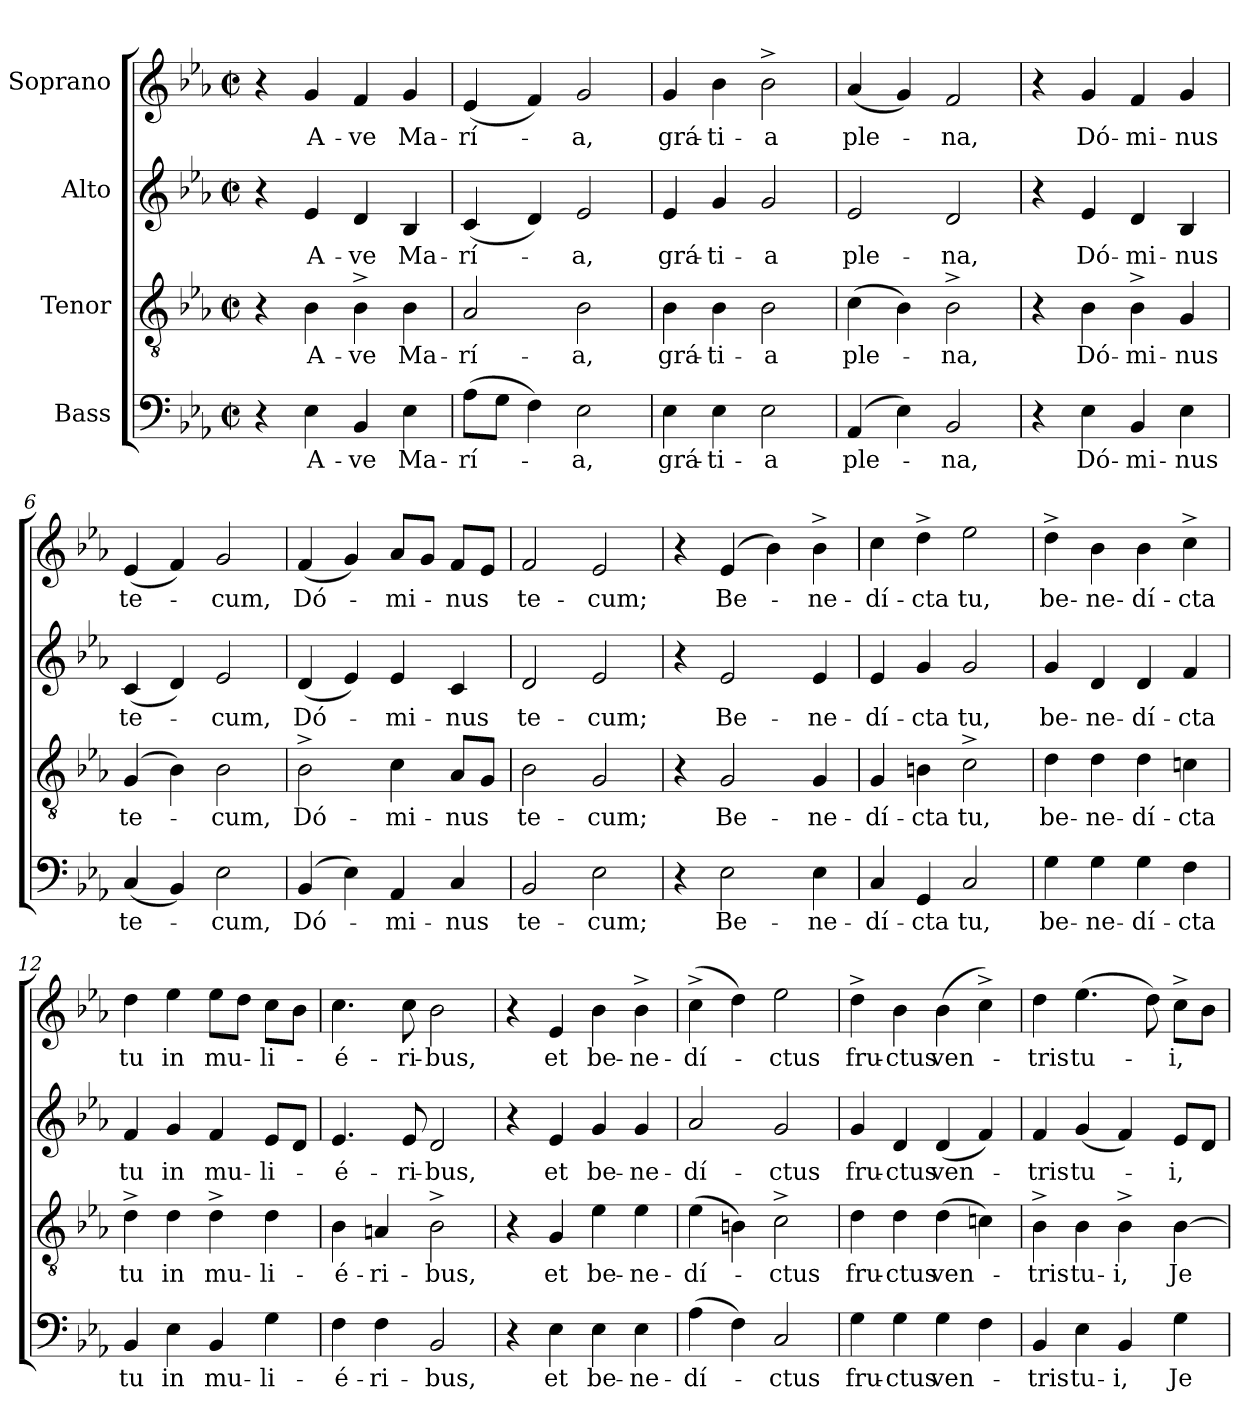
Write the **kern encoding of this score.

**kern	**text	**kern	**text	**kern	**text	**kern	**text
*part4	*part4	*part3	*part3	*part2	*part2	*part1	*part1
*staff4	*staff4	*staff3	*staff3	*staff2	*staff2	*staff1	*staff1
*I"Bass	*	*I"Tenor	*	*I"Alto	*	*I"Soprano	*
*clefF4	*	*clefGv2	*	*clefG2	*	*clefG2	*
*k[b-e-a-]	*	*k[b-e-a-]	*	*k[b-e-a-]	*	*k[b-e-a-]	*
*E-:	*	*E-:	*	*E-:	*	*E-:	*
*M2/2	*	*M2/2	*	*M2/2	*	*M2/2	*
*met(c|)	*	*met(c|)	*	*met(c|)	*	*met(c|)	*
=1	=1	=1	=1	=1	=1	=1	=1
4r	.	4r	.	4r	.	4r	.
!	!LO:LY:b	!	!LO:LY:b	!	!LO:LY:b	!	!LO:LY:b
4E-\	A-	4B-\	A-	4e-/	A-	4g/	A-
!	!LO:LY:b	!	!LO:LY:b	!	!LO:LY:b	!	!LO:LY:b
4BB-/	-ve	4B-^>\	-ve	4d/	-ve	4f/	-ve
!	!LO:LY:b	!	!LO:LY:b	!	!LO:LY:b	!	!LO:LY:b
4E-\	Ma-	4B-\	Ma-	4B-/	Ma-	4g/	Ma-
=2	=2	=2	=2	=2	=2	=2	=2
!	!LO:LY:b	!	!LO:LY:b	!	!LO:LY:b	!	!LO:LY:b
(>8A-\L	-rí-	2A-/	-rí-	(<4c/	-rí-	(<4e-/	-rí-
8G\J	.	.	.	.	.	.	.
4F\)	.	.	.	4d/)	.	4f/)	.
!	!LO:LY:b	!	!LO:LY:b	!	!LO:LY:b	!	!LO:LY:b
2E-\	-a,	2B-\	-a,	2e-/	-a,	2g/	-a,
=3	=3	=3	=3	=3	=3	=3	=3
!	!LO:LY:b	!	!LO:LY:b	!	!LO:LY:b	!	!LO:LY:b
4E-\	grá-	4B-\	grá-	4e-/	grá-	4g/	grá-
!	!LO:LY:b:rj	!	!LO:LY:b:rj	!	!LO:LY:b:rj	!	!LO:LY:b:rj
4E-\	-ti-	4B-\	-ti-	4g/	-ti-	4b-\	-ti-
!	!LO:LY:b	!	!LO:LY:b	!	!LO:LY:b	!	!LO:LY:b
2E-\	-a	2B-\	-a	2g/	-a	2b-^>\	-a
=4	=4	=4	=4	=4	=4	=4	=4
!	!LO:LY:b	!	!LO:LY:b	!	!LO:LY:b	!	!LO:LY:b
(4AA-/	ple-	(>4c\	ple-	2e-/	ple-	(<4a-/	ple-
4E-\)	.	4B-\)	.	.	.	4g/)	.
!	!LO:LY:b	!	!LO:LY:b	!	!LO:LY:b	!	!LO:LY:b
2BB-/	-na,	2B-^>\	-na,	2d/	-na,	2f/	-na,
!!LO:LB:g=z
=5	=5	=5	=5	=5	=5	=5	=5
4r	.	4r	.	4r	.	4r	.
!	!LO:LY:b	!	!LO:LY:b	!	!LO:LY:b	!	!LO:LY:b
4E-\	Dó-	4B-\	Dó-	4e-/	Dó-	4g/	Dó-
!	!LO:LY:b	!	!LO:LY:b	!	!LO:LY:b	!	!LO:LY:b
4BB-/	-mi-	4B-^>\	-mi-	4d/	-mi-	4f/	-mi-
!	!LO:LY:b	!	!LO:LY:b	!	!LO:LY:b	!	!LO:LY:b
4E-\	-nus	4G/	-nus	4B-/	-nus	4g/	-nus
=6	=6	=6	=6	=6	=6	=6	=6
!	!LO:LY:b	!	!LO:LY:b	!	!LO:LY:b	!	!LO:LY:b
(<4C/	te-	(4G/	te-	(<4c/	te-	(<4e-/	te-
4BB-/)	.	4B-\)	.	4d/)	.	4f/)	.
!	!LO:LY:b	!	!LO:LY:b	!	!LO:LY:b	!	!LO:LY:b
2E-\	-cum,	2B-\	-cum,	2e-/	-cum,	2g/	-cum,
=7	=7	=7	=7	=7	=7	=7	=7
!	!LO:LY:b	!	!LO:LY:b	!	!LO:LY:b	!	!LO:LY:b
(4BB-/	Dó-	2B-^>\	Dó-	(<4d/	Dó-	(<4f/	Dó-
4E-\)	.	.	.	4e-/)	.	4g/)	.
!	!LO:LY:b	!	!LO:LY:b	!	!LO:LY:b	!	!LO:LY:b
4AA-/	-mi-	4c\	-mi-	4e-/	-mi-	8a-/L	-mi-
.	.	.	.	.	.	8g/J	.
!	!LO:LY:b	!	!LO:LY:b	!	!LO:LY:b	!	!LO:LY:b
4C/	-nus	8A-/L	-nus	4c/	-nus	8f/L	-nus
.	.	8G/J	.	.	.	8e-/J	.
=8	=8	=8	=8	=8	=8	=8	=8
!	!LO:LY:b	!	!LO:LY:b	!	!LO:LY:b	!	!LO:LY:b
2BB-/	te-	2B-\	te-	2d/	te-	2f/	te-
!	!LO:LY:b	!	!LO:LY:b	!	!LO:LY:b	!	!LO:LY:b
2E-\	-cum;	2G/	-cum;	2e-/	-cum;	2e-/	-cum;
!!LO:PB:g=z
=9	=9	=9	=9	=9	=9	=9	=9
4r	.	4r	.	4r	.	4r	.
!	!LO:LY:b	!	!LO:LY:b	!	!LO:LY:b	!	!LO:LY:b
2E-\	Be-	2G/	Be-	2e-/	Be-	(4e-/	Be-
.	.	.	.	.	.	4b-\)	.
!	!LO:LY:b	!	!LO:LY:b	!	!LO:LY:b	!	!LO:LY:b
4E-\	-ne-	4G/	-ne-	4e-/	-ne-	4b-^>\	-ne-
=10	=10	=10	=10	=10	=10	=10	=10
!	!LO:LY:b	!	!LO:LY:b	!	!LO:LY:b	!	!LO:LY:b
4C/	-dí-	4G/	-dí-	4e-/	-dí-	4cc\	-dí-
!	!LO:LY:b	!	!LO:LY:b	!	!LO:LY:b	!	!LO:LY:b
4GG/	-cta	4Bn\	-cta	4g/	-cta	4dd^>\	-cta
!	!LO:LY:b	!	!LO:LY:b	!	!LO:LY:b	!	!LO:LY:b
2C/	tu,	2c^>\	tu,	2g/	tu,	2ee-\	tu,
=11	=11	=11	=11	=11	=11	=11	=11
!	!LO:LY:b	!	!LO:LY:b	!	!LO:LY:b	!	!LO:LY:b
4G\	be-	4d\	be-	4g/	be-	4dd^>\	be-
!	!LO:LY:b	!	!LO:LY:b	!	!LO:LY:b	!	!LO:LY:b
4G\	-ne-	4d\	-ne-	4d/	-ne-	4b-\	-ne-
!	!LO:LY:b	!	!LO:LY:b	!	!LO:LY:b	!	!LO:LY:b
4G\	-dí-	4d\	-dí-	4d/	-dí-	4b-\	-dí-
!	!LO:LY:b	!	!LO:LY:b	!	!LO:LY:b	!	!LO:LY:b
4F\	-cta	4cn\	-cta	4f/	-cta	4cc^>\	-cta
=12	=12	=12	=12	=12	=12	=12	=12
!	!LO:LY:b	!	!LO:LY:b	!	!LO:LY:b	!	!LO:LY:b
4BB-/	tu	4d^>\	tu	4f/	tu	4dd\	tu
!	!LO:LY:b	!	!LO:LY:b	!	!LO:LY:b	!	!LO:LY:b
4E-\	in	4d\	in	4g/	in	4ee-\	in
!	!LO:LY:b	!	!LO:LY:b	!	!LO:LY:b	!	!LO:LY:b
4BB-/	mu-	4d^>\	mu-	4f/	mu-	8ee-\L	mu-
.	.	.	.	.	.	8dd\J	.
!	!LO:LY:b	!	!LO:LY:b	!	!LO:LY:b	!	!LO:LY:b
4G\	-li-	4d\	-li-	8e-/L	-li-	8cc\L	-li-
.	.	.	.	8d/J	.	8b-\J	.
!!LO:LB:g=z
=13	=13	=13	=13	=13	=13	=13	=13
!	!LO:LY:b	!	!LO:LY:b	!	!LO:LY:b	!	!LO:LY:b
4F\	-é-	4B-\	-é-	4.e-/	-é-	4.cc\	-é-
!	!LO:LY:b	!	!LO:LY:b	!	!	!	!
4F\	-ri-	4An/	-ri-	.	.	.	.
!	!	!	!	!	!LO:LY:b	!	!LO:LY:b
.	.	.	.	8e-/	-ri-	8cc\	-ri-
!	!LO:LY:b	!	!LO:LY:b	!	!LO:LY:b	!	!LO:LY:b
2BB-/	-bus,	2B-^>\	-bus,	2d/	-bus,	2b-\	-bus,
=14	=14	=14	=14	=14	=14	=14	=14
4r	.	4r	.	4r	.	4r	.
!	!LO:LY:b	!	!LO:LY:b	!	!LO:LY:b	!	!LO:LY:b
4E-\	et	4G/	et	4e-/	et	4e-/	et
!	!LO:LY:b	!	!LO:LY:b	!	!LO:LY:b	!	!LO:LY:b
4E-\	be-	4e-\	be-	4g/	be-	4b-\	be-
!	!LO:LY:b	!	!LO:LY:b	!	!LO:LY:b	!	!LO:LY:b
4E-\	-ne-	4e-\	-ne-	4g/	-ne-	4b-^>\	-ne-
=15	=15	=15	=15	=15	=15	=15	=15
!	!LO:LY:b	!	!LO:LY:b	!	!LO:LY:b	!	!LO:LY:b
(>4A-\	-dí-	(>4e-\	-dí-	2a-/	-dí-	(>4cc^>\	-dí-
4F\)	.	4Bn\)	.	.	.	4dd\)	.
!	!LO:LY:b	!	!LO:LY:b	!	!LO:LY:b	!	!LO:LY:b
2C/	-ctus	2c^>\	-ctus	2g/	-ctus	2ee-\	-ctus
=16	=16	=16	=16	=16	=16	=16	=16
!	!LO:LY:b	!	!LO:LY:b	!	!LO:LY:b	!	!LO:LY:b
4G\	fru-	4d\	fru-	4g/	fru-	4dd^>\	fru-
!	!LO:LY:b	!	!LO:LY:b	!	!LO:LY:b	!	!LO:LY:b
4G\	-ctus	4d\	-ctus	4d/	-ctus	4b-\	-ctus
!	!LO:LY:b	!	!LO:LY:b	!	!LO:LY:b	!	!LO:LY:b
4G\	ven-	(>4d\	ven-	(<4d/	ven-	(>4b-\	ven-
4F\	.	4cn\)	.	4f/)	.	4cc^>\)	.
!!LO:LB:g=z
=17	=17	=17	=17	=17	=17	=17	=17
!	!LO:LY:b	!	!LO:LY:b	!	!LO:LY:b	!	!LO:LY:b
4BB-/	-tris	4B-^>\	-tris	4f/	-tris	4dd\	-tris
!	!LO:LY:b	!	!LO:LY:b	!	!LO:LY:b	!	!LO:LY:b
4E-\	tu-	4B-\	tu-	(<4g/	tu-	(>4.ee-\	tu-
!	!LO:LY:b	!	!LO:LY:b	!	!	!	!
4BB-/	-i,	4B-^>\	-i,	4f/)	.	.	.
.	.	.	.	.	.	8dd\)	.
!	!LO:LY:b	!	!LO:LY:b	!	!LO:LY:b	!	!LO:LY:b
4G\	Je-	[>4B-\	Je-	8e-/L	-i,	8cc^>\L	-i,
.	.	.	.	8d/J	.	8b-\J	.
=	=	=	=	=	=	=	=
*-	*-	*-	*-	*-	*-	*-	*-
